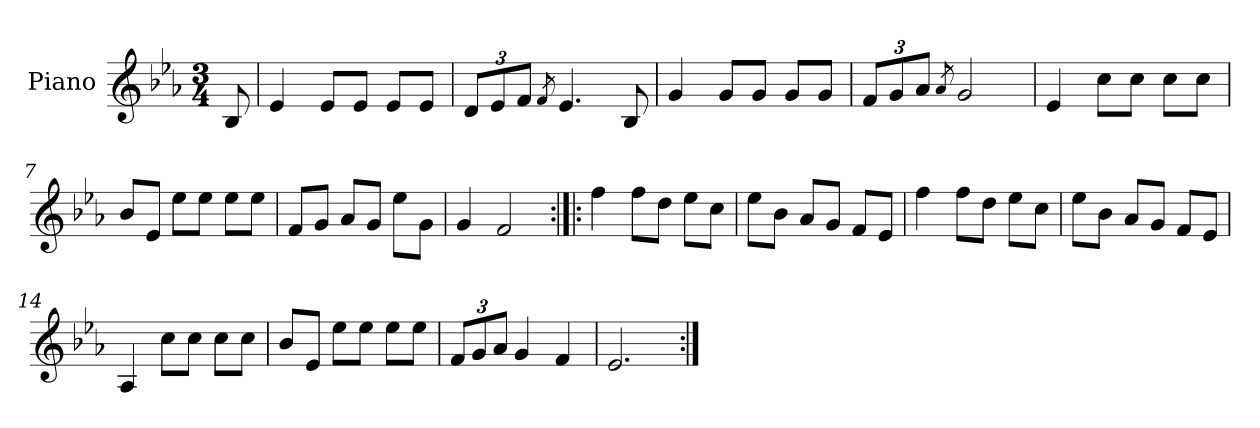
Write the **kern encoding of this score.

**kern
*part1
*staff1
*I"Piano
*I'Pno.
*clefG2
*k[b-e-a-]
*M3/4
=1
8B-/
=2
4e-/
8e-/L
8e-/J
8e-/L
8e-/J
=3
*Xbrackettup
12d/L
12e-/
12f/J
8qf/
4.e-/
8B-/
=4
4g/
8g/L
8g/J
8g/L
8g/J
=5
12f/L
12g/
12a-/J
8qa-/
2g/
=6
4e-/
8cc\L
8cc\J
8cc\L
8cc\J
=7
8b-/L
8e-/J
8ee-\L
8ee-\J
8ee-\L
8ee-\J
=8
8f/L
8g/J
8a-/L
8g/J
8ee-\L
8g\J
=9
4g/
2f/
=10:|!|:
4ff\
8ff\L
8dd\J
8ee-\L
8cc\J
=11
8ee-\L
8b-\J
8a-/L
8g/J
8f/L
8e-/J
=12
4ff\
8ff\L
8dd\J
8ee-\L
8cc\J
=13
8ee-\L
8b-\J
8a-/L
8g/J
8f/L
8e-/J
=14
4A-/
8cc\L
8cc\J
8cc\L
8cc\J
=15
8b-/L
8e-/J
8ee-\L
8ee-\J
8ee-\L
8ee-\J
=16
12f/L
12g/
12a-/J
4g/
4f/
=17
2.e-/
=:|!
*-
